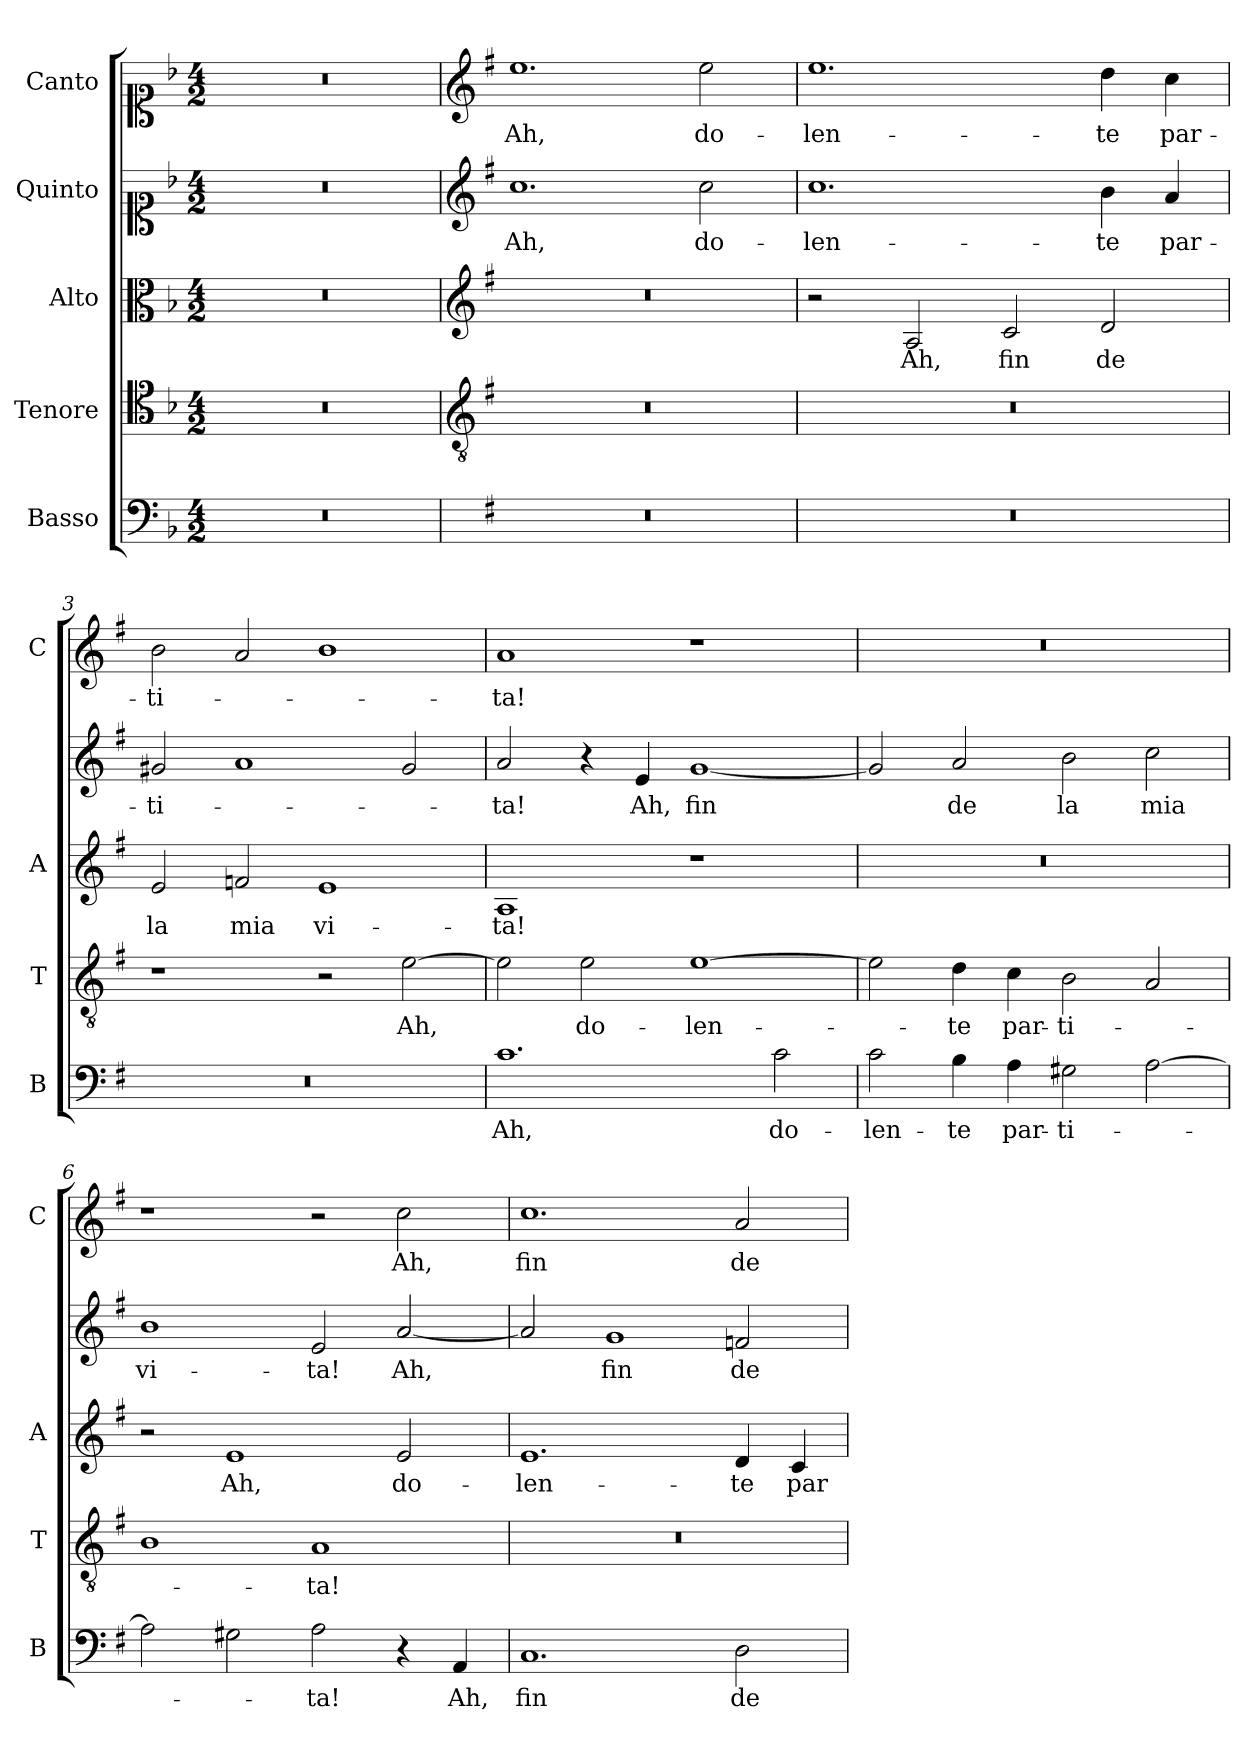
**kern	**text	**kern	**text	**kern	**text	**kern	**text	**kern	**text
*part5	*part5	*part4	*part4	*part3	*part3	*part2	*part2	*part1	*part1
*staff5	*staff5	*staff4	*staff4	*staff3	*staff3	*staff2	*staff2	*staff1	*staff1
*I"Basso	*	*I"Tenore	*	*I"Alto	*	*I"Quinto	*	*I"Canto	*
*I'B	*	*I'T	*	*I'A	*	*	*	*I'C	*
*clefF4	*	*clefC4	*	*clefC3	*	*clefC1	*	*clefC1	*
*k[b-]	*	*k[b-]	*	*k[b-]	*	*k[b-]	*	*k[b-]	*
*F:	*	*F:	*	*F:	*	*F:	*	*F:	*
*M4/2	*	*M4/2	*	*M4/2	*	*M4/2	*	*M4/2	*
=	=	=	=	=	=	=	=	=	=
0r	.	0r	.	0r	.	0r	.	0r	.
=1	=1	=1	=1	=1	=1	=1	=1	=1	=1
*	*	*clefGv2	*	*clefG2	*	*clefG2	*	*clefG2	*
*k[f#]	*	*k[f#]	*	*k[f#]	*	*k[f#]	*	*k[f#]	*
*G:	*	*G:	*	*G:	*	*G:	*	*G:	*
!	!	!	!	!	!	!	!LO:LY:b	!	!LO:LY:b
0r	.	0r	.	0r	.	1.cc	Ah,	1.ee	Ah,
!	!	!	!	!	!	!	!LO:LY:b	!	!LO:LY:b
.	.	.	.	.	.	2cc\	do-	2ee\	do-
=2	=2	=2	=2	=2	=2	=2	=2	=2	=2
!	!	!	!	!	!	!	!LO:LY:b	!	!LO:LY:b
0r	.	0r	.	2r	.	1.cc	-len-	1.ee	-len-
!	!	!	!	!	!LO:LY:b	!	!	!	!
.	.	.	.	2A/	Ah,	.	.	.	.
!	!	!	!	!	!LO:LY:b	!	!	!	!
.	.	.	.	2c/	fin	.	.	.	.
!	!	!	!	!	!LO:LY:b	!	!LO:LY:b	!	!LO:LY:b
.	.	.	.	2d/	de	4b\	-te	4dd\	-te
!	!	!	!	!	!	!	!LO:LY:b	!	!LO:LY:b
.	.	.	.	.	.	4a/	par-	4cc\	par-
=3	=3	=3	=3	=3	=3	=3	=3	=3	=3
!	!	!	!	!	!LO:LY:b	!	!LO:LY:b	!	!LO:LY:b
0r	.	1r	.	2e/	la	2g#X/	-ti-	2b\	-ti-
!	!	!	!	!	!LO:LY:b	!	!	!	!
.	.	.	.	2fn/	mia	1a	.	2a/	.
!	!	!	!	!	!LO:LY:b	!	!	!	!
.	.	2r	.	1e	vi-	.	.	1b	.
!	!	!	!LO:LY:b	!	!	!	!	!	!
.	.	[2e\	Ah,	.	.	2g#/	.	.	.
=4	=4	=4	=4	=4	=4	=4	=4	=4	=4
!	!LO:LY:b	!	!	!	!LO:LY:b	!	!LO:LY:b	!	!LO:LY:b
1.c	Ah,	2e\]	.	1A	-ta!	2a/	-ta!	1a	-ta!
!	!	!	!LO:LY:b	!	!	!	!	!	!
.	.	2e\	do-	.	.	4r	.	.	.
!	!	!	!	!	!	!	!LO:LY:b	!	!
.	.	.	.	.	.	4e/	Ah,	.	.
!	!	!	!LO:LY:b	!	!	!	!LO:LY:b	!	!
.	.	[1e	-len-	1r	.	[1g	fin	1r	.
!	!LO:LY:b	!	!	!	!	!	!	!	!
2c\	do-	.	.	.	.	.	.	.	.
!!LO:LB:g=z
=5	=5	=5	=5	=5	=5	=5	=5	=5	=5
!	!LO:LY:b	!	!	!	!	!	!	!	!
2c\	-len-	2e\]	.	0r	.	2g/]	.	0r	.
!	!LO:LY:b	!	!LO:LY:b	!	!	!	!LO:LY:b	!	!
4B\	-te	4d\	-te	.	.	2a/	de	.	.
!	!LO:LY:b	!	!LO:LY:b	!	!	!	!	!	!
4A\	par-	4c\	par-	.	.	.	.	.	.
!	!LO:LY:b	!	!LO:LY:b	!	!	!	!LO:LY:b	!	!
2G#X\	-ti-	2B\	-ti-	.	.	2b\	la	.	.
!	!	!	!	!	!	!	!LO:LY:b	!	!
[2A\	.	2A/	.	.	.	2cc\	mia	.	.
=6	=6	=6	=6	=6	=6	=6	=6	=6	=6
!	!	!	!	!	!	!	!LO:LY:b	!	!
2A\]	.	1B	.	2r	.	1b	vi-	1r	.
!	!	!	!	!	!LO:LY:b	!	!	!	!
2G#X\	.	.	.	1e	Ah,	.	.	.	.
!	!LO:LY:b	!	!LO:LY:b	!	!	!	!LO:LY:b	!	!
2A\	-ta!	1A	-ta!	.	.	2e/	-ta!	2r	.
!	!	!	!	!	!LO:LY:b	!	!LO:LY:b	!	!LO:LY:b
4r	.	.	.	2e/	do-	[2a/	Ah,	2cc\	Ah,
!	!LO:LY:b	!	!	!	!	!	!	!	!
4AA/	Ah,	.	.	.	.	.	.	.	.
=7	=7	=7	=7	=7	=7	=7	=7	=7	=7
!	!LO:LY:b	!	!	!	!LO:LY:b	!	!	!	!LO:LY:b
1.C	fin	0r	.	1.e	-len-	2a/]	.	1.cc	fin
!	!	!	!	!	!	!	!LO:LY:b	!	!
.	.	.	.	.	.	1g	fin	.	.
!	!LO:LY:b	!	!	!	!LO:LY:b	!	!LO:LY:b	!	!LO:LY:b
2D\	de	.	.	4d/	-te	2fn/	de	2a/	de
!	!	!	!	!	!LO:LY:b	!	!	!	!
.	.	.	.	4c/	par-	.	.	.	.
=	=	=	=	=	=	=	=	=	=
*-	*-	*-	*-	*-	*-	*-	*-	*-	*-
